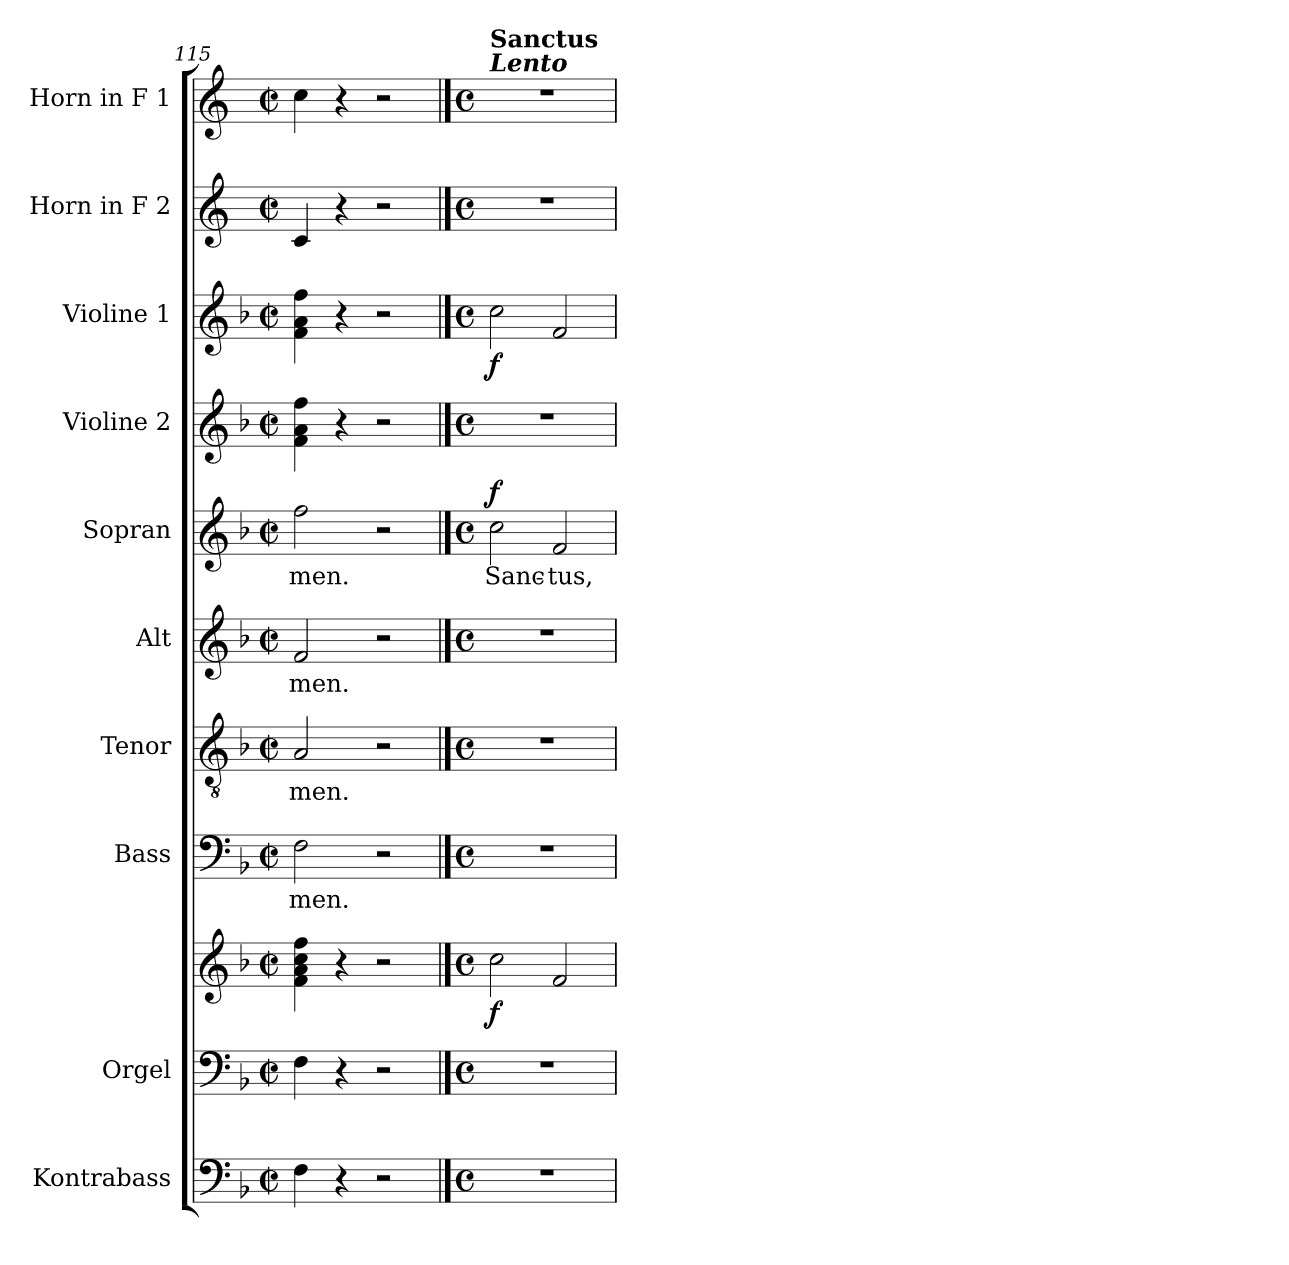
**kern	**kern	**kern	**dynam	**kern	**text	**kern	**text	**kern	**text	**kern	**text	**dynam	**kern	**kern	**dynam	**kern	**kern
*part10	*part9	*part9	*part9	*part8	*part8	*part7	*part7	*part6	*part6	*part5	*part5	*part5	*part4	*part3	*part3	*part2	*part1
*staff11	*staff10	*staff9	*staff9/10	*staff8	*staff8	*staff7	*staff7	*staff6	*staff6	*staff5	*staff5	*staff5	*staff4	*staff3	*staff3	*staff2	*staff1
*I"Kontrabass	*I"Orgel	*	*	*I"Bass	*	*I"Tenor	*	*I"Alt	*	*I"Sopran	*	*	*I"Violine 2	*I"Violine 1	*	*I"Horn in F 2	*I"Horn in F 1
*I'Kb.	*	*	*	*I'B.	*	*I'T.	*	*I'A.	*	*I'S.	*	*	*I'Vl. 2	*I'Vl. 1	*	*	*
*clefF4	*clefF4	*clefG2	*	*clefF4	*	*clefGv2	*	*clefG2	*	*clefG2	*	*	*clefG2	*clefG2	*	*clefG2	*clefG2
*ITrd7c12	*	*	*	*	*	*	*	*	*	*	*	*	*	*	*	*ITrd4c7	*ITrd4c7
*k[b-]	*k[b-]	*k[b-]	*	*k[b-]	*	*k[b-]	*	*k[b-]	*	*k[b-]	*	*	*k[b-]	*k[b-]	*	*k[b-]	*k[b-]
*F:	*F:	*F:	*	*F:	*	*F:	*	*F:	*	*F:	*	*	*F:	*F:	*	*F:	*F:
*M2/2	*M2/2	*M2/2	*	*M2/2	*	*M2/2	*	*M2/2	*	*M2/2	*	*	*M2/2	*M2/2	*	*M2/2	*M2/2
*met(c|)	*met(c|)	*met(c|)	*	*met(c|)	*	*met(c|)	*	*met(c|)	*	*met(c|)	*	*	*met(c|)	*met(c|)	*	*met(c|)	*met(c|)
=115	=115	=115	=115	=115	=115	=115	=115	=115	=115	=115	=115	=115	=115	=115	=115	=115	=115
!	!	!	!	!	!LO:LY:b	!	!LO:LY:b	!	!LO:LY:b	!	!LO:LY:b	!	!	!	!	!	!
4FF\	4F\	4f\ 4a\ 4cc\ 4ff\	.	2F\	-men.	2A/	-men.	2f/	-men.	2ff\	-men.	.	4f\ 4a\ 4ff\	4f\ 4a\ 4ff\	.	4F/	4f\
4r	4r	4r	.	.	.	.	.	.	.	.	.	.	4r	4r	.	4r	4r
2r	2r	2r	.	2r	.	2r	.	2r	.	2r	.	.	2r	2r	.	2r	2r
!!LO:PB:g=z
==116	==116	==116	==116	==116	==116	==116	==116	==116	==116	==116	==116	==116	==116	==116	==116	==116	==116
*M4/4	*M4/4	*M4/4	*	*M4/4	*	*M4/4	*	*M4/4	*	*M4/4	*	*	*M4/4	*M4/4	*	*M4/4	*M4/4
*met(c)	*met(c)	*met(c)	*	*met(c)	*	*met(c)	*	*met(c)	*	*met(c)	*	*	*met(c)	*met(c)	*	*met(c)	*met(c)
!	!	!	!	!	!	!	!	!	!	!	!	!	!	!	!	!	!LO:TX:a:Bi:t=Lento
!	!	!	!	!	!	!	!	!	!	!	!	!	!	!	!	!	!LO:TX:a:B:t=Sanctus
!	!	!	!LO:DY:b	!	!	!	!	!	!	!	!LO:LY:b	!LO:DY:a	!	!	!LO:DY:b	!	!
1r	1r	2cc\	f	1r	.	1r	.	1r	.	2cc\	Sanc-	f	1r	2cc\	f	1r	1r
!	!	!	!	!	!	!	!	!	!	!	!LO:LY:b	!	!	!	!	!	!
.	.	2f/	.	.	.	.	.	.	.	2f/	-tus,	.	.	2f/	.	.	.
=	=	=	=	=	=	=	=	=	=	=	=	=	=	=	=	=	=
*-	*-	*-	*-	*-	*-	*-	*-	*-	*-	*-	*-	*-	*-	*-	*-	*-	*-
